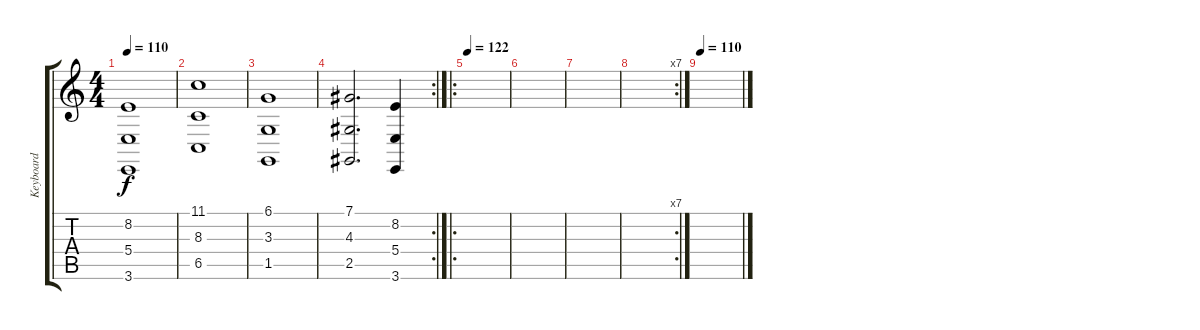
\track ("Keyboard" "Keyboard") {instrument stringensemble1}
\staff {score tabs}
\tuning (Db4 Ab3 E3 B2 Gb2 Db2) {hide}
\ts (4 4)
\tempo 110
\clef g2
\ks c
(8.2 5.4 3.6).1{dy f} |
(11.1 8.3 6.5).1 |
(6.1 3.3 1.5).1 |
\rc 2
(7.1 4.3 2.5).2{d} (8.2 5.4 3.6).4 |
\ro
\tempo 122
|
|
|
\rc 7
|
\tempo 110
